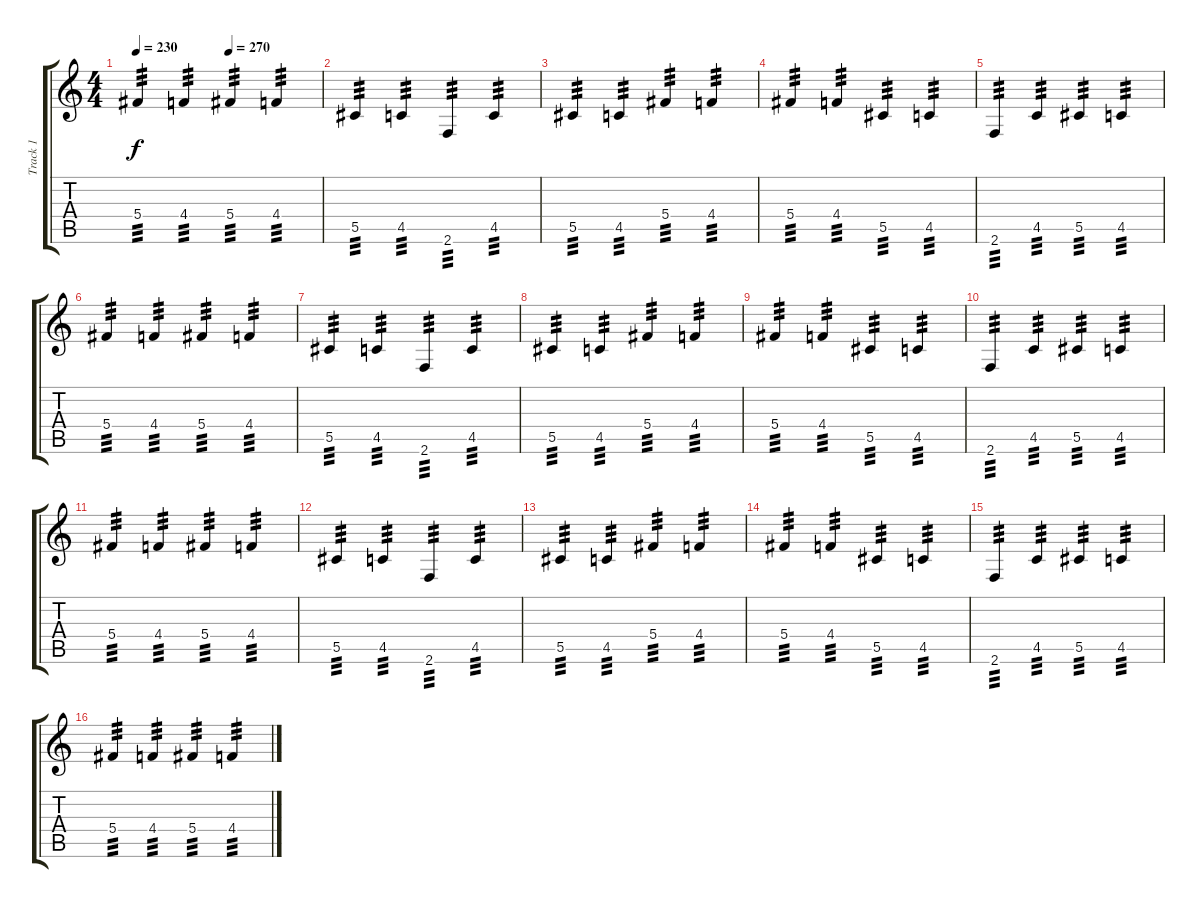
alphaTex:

\track ("Track 1" "Track 1") {instrument distortionguitar}
\staff {score tabs}
\tuning (Eb4 Bb3 Gb3 Db3 Ab2 Eb2) {hide}
\ts (4 4)
\tempo 230
\tempo (270 0.5)
\clef g2
\ks c
5.4.4{tp 3 dy f} 4.4.4{tp 3} 5.4.4{tp 3} 4.4.4{tp 3} |
5.5.4{tp 3} 4.5.4{tp 3} 2.6.4{tp 3} 4.5.4{tp 3} |
5.5.4{tp 3} 4.5.4{tp 3} 5.4.4{tp 3} 4.4.4{tp 3} |
5.4.4{tp 3} 4.4.4{tp 3} 5.5.4{tp 3} 4.5.4{tp 3} |
2.6.4{tp 3} 4.5.4{tp 3} 5.5.4{tp 3} 4.5.4{tp 3} |
5.4.4{tp 3} 4.4.4{tp 3} 5.4.4{tp 3} 4.4.4{tp 3} |
5.5.4{tp 3} 4.5.4{tp 3} 2.6.4{tp 3} 4.5.4{tp 3} |
5.5.4{tp 3} 4.5.4{tp 3} 5.4.4{tp 3} 4.4.4{tp 3} |
5.4.4{tp 3} 4.4.4{tp 3} 5.5.4{tp 3} 4.5.4{tp 3} |
2.6.4{tp 3} 4.5.4{tp 3} 5.5.4{tp 3} 4.5.4{tp 3} |
5.4.4{tp 3} 4.4.4{tp 3} 5.4.4{tp 3} 4.4.4{tp 3} |
5.5.4{tp 3} 4.5.4{tp 3} 2.6.4{tp 3} 4.5.4{tp 3} |
5.5.4{tp 3} 4.5.4{tp 3} 5.4.4{tp 3} 4.4.4{tp 3} |
5.4.4{tp 3} 4.4.4{tp 3} 5.5.4{tp 3} 4.5.4{tp 3} |
2.6.4{tp 3} 4.5.4{tp 3} 5.5.4{tp 3} 4.5.4{tp 3} |
5.4.4{tp 3} 4.4.4{tp 3} 5.4.4{tp 3} 4.4.4{tp 3}
